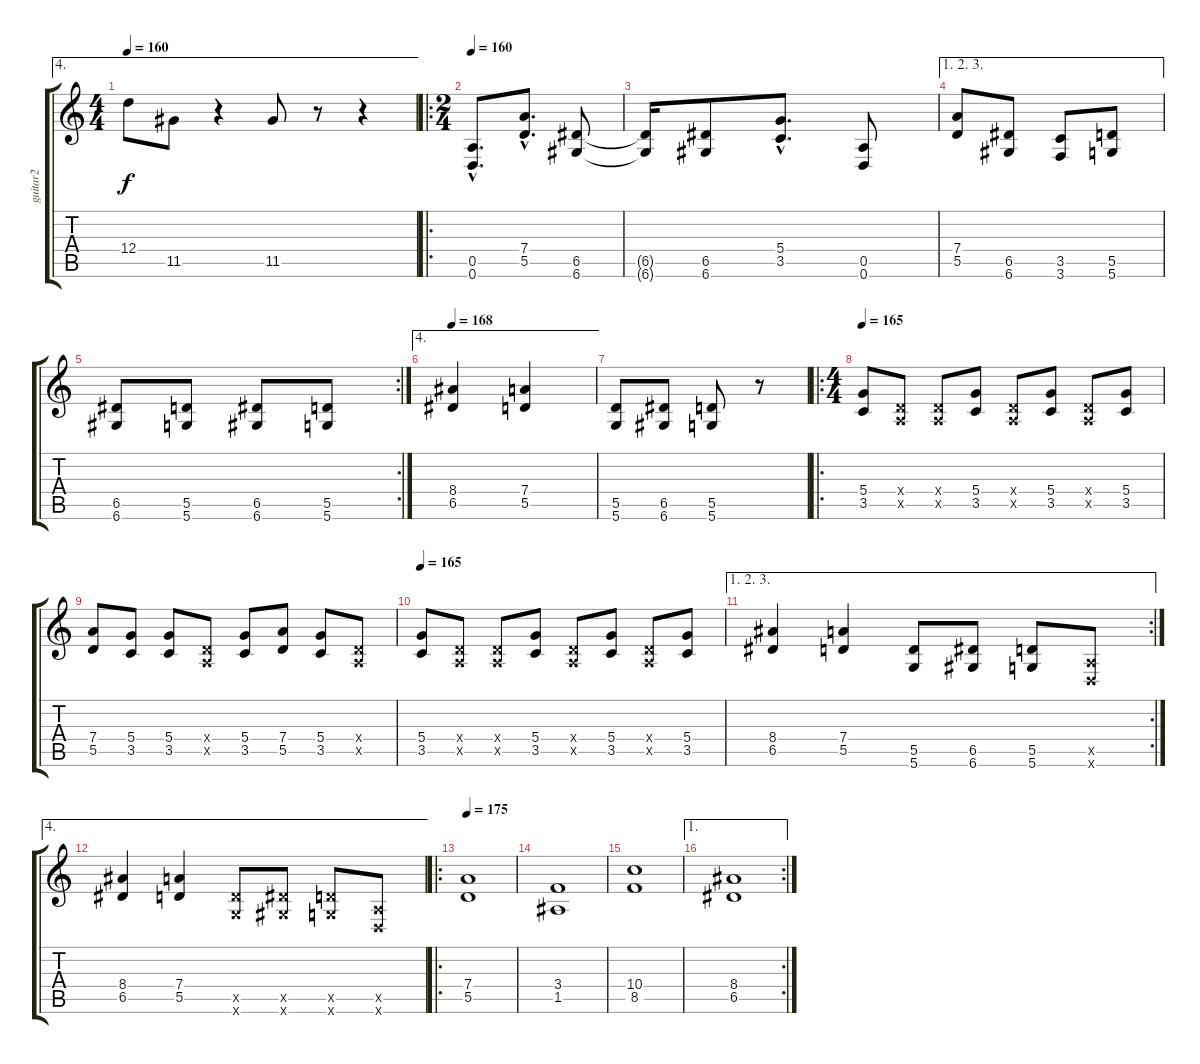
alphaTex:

\track ("guitar2" "guitar2") {instrument distortionguitar}
\staff {score tabs}
\tuning (E4 B3 G3 D3 A2 D2) {hide}
\ae 4
\ts (4 4)
\tempo 160
\clef g2
\ks c
12.4.8{dy f} 11.5.8 r.4 11.5.8 r.8 r.4 |
\ro
\ts (2 4)
\tempo 160
(0.5{hac} 0.6{hac}).8{d} (7.4{hac} 5.5{hac}).8{d} (6.5 6.6).8 |
(6.5{t} 6.6{t}).16 (6.5 6.6).8 (5.4{hac} 3.5{hac}).8{d} (0.5 0.6).8 |
\ae (1 2 3)
(7.4 5.5).8 (6.5 6.6).8 (3.5 3.6).8 (5.5 5.6).8 |
\rc 2
(6.5 6.6).8 (5.5 5.6).8 (6.5 6.6).8 (5.5 5.6).8 |
\ae 4
\tempo 168
(8.4 6.5).4 (7.4 5.5).4 |
(5.5 5.6).8 (6.5 6.6).8 (5.5 5.6).8 r.8 |
\ro
\ts (4 4)
\tempo 165
(5.4 3.5).8 (0.4{x} 0.5{x}).8 (0.4{x} 0.5{x}).8 (5.4 3.5).8 (0.4{x} 0.5{x}).8 (5.4 3.5).8 (0.4{x} 0.5{x}).8 (5.4 3.5).8 |
(7.4 5.5).8 (5.4 3.5).8 (5.4 3.5).8 (0.4{x} 0.5{x}).8 (5.4 3.5).8 (7.4 5.5).8 (5.4 3.5).8 (0.4{x} 0.5{x}).8 |
\tempo 165
(5.4 3.5).8 (0.4{x} 0.5{x}).8 (0.4{x} 0.5{x}).8 (5.4 3.5).8 (0.4{x} 0.5{x}).8 (5.4 3.5).8 (0.4{x} 0.5{x}).8 (5.4 3.5).8 |
\ae (1 2 3)
\rc 2
(8.4 6.5).4 (7.4 5.5).4 (5.5 5.6).8 (6.5 6.6).8 (5.5 5.6).8 (0.5{x} 0.6{x}).8 |
\ae 4
(8.4 6.5).4 (7.4 5.5).4 (5.5{x} 5.6{x}).8 (6.5{x} 6.6{x}).8 (5.5{x} 5.6{x}).8 (0.5{x} 0.6{x}).8 |
\ro
\tempo 175
(7.4 5.5).1{volume 9} |
(3.4 1.5).1 |
(10.4 8.5).1 |
\ae 1
\rc 2
(8.4 6.5).1
